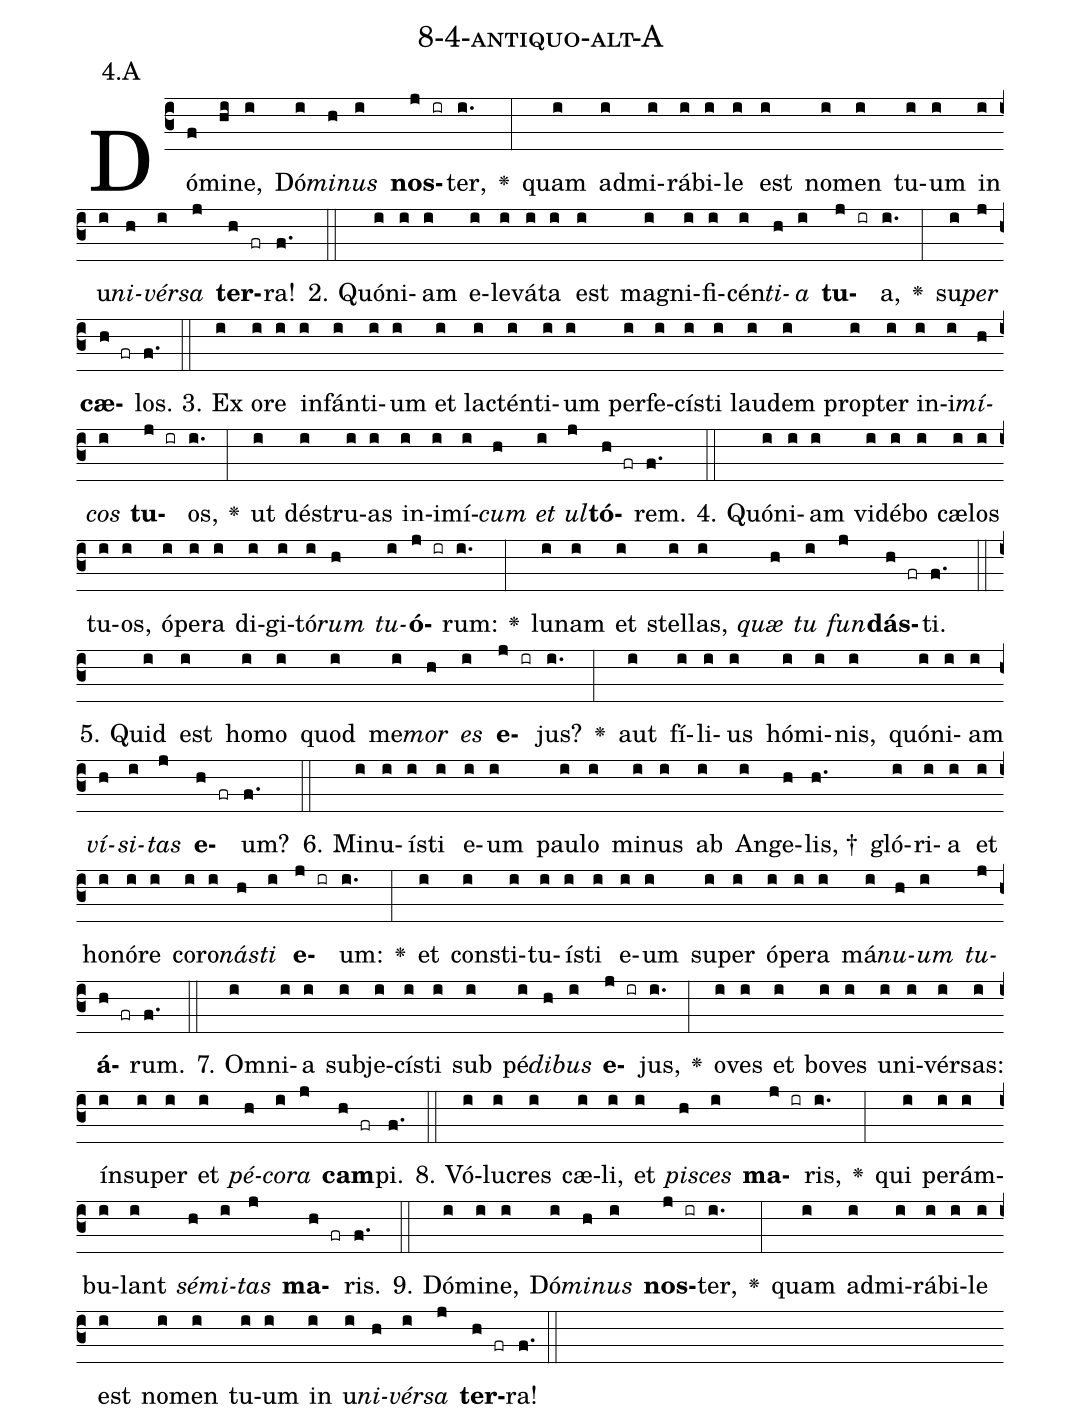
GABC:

name: 8-4-antiquo-alt-A;
annotation: 4.A;
%%
(c3)Dó(f)mi(hi)ne,(i) Dó(i)<i>mi</i>(h)<i>nus</i>(i) <b>nos</b>(j ir)ter,(i.) <v>\greheightstar</v>(:) quam(i) ad(i)mi(i)rá(i)bi(i)le(i) est(i) no(i)men(i) tu(i)um(i) in(i) u(i)<i>ni</i>(h)<i>vér</i>(i)<i>sa</i>(j) <b>ter</b>(h fr)ra!(f.) (::)
2. Quón(i)i(i)am(i) e(i)le(i)vá(i)ta(i) est(i) ma(i)gni(i)fi(i)cén(i)<i>ti</i>(h)<i>a</i>(i) <b>tu</b>(j ir)a,(i.) <v>\greheightstar</v>(:) su(i)<i>per</i>(j) <b>cæ</b>(h fr)los.(f.) (::)
3. Ex(i) o(i)re(i) in(i)fán(i)ti(i)um(i) et(i) lac(i)tén(i)ti(i)um(i) per(i)fe(i)cís(i)ti(i) lau(i)dem(i) prop(i)ter(i) in(i)i(i)<i>mí</i>(h)<i>cos</i>(i) <b>tu</b>(j ir)os,(i.) <v>\greheightstar</v>(:) ut(i) dé(i)stru(i)as(i) in(i)i(i)mí(i)<i>cum</i>(h) <i>et</i>(i) <i>ul</i>(j)<b>tó</b>(h fr)rem.(f.) (::)
4. Quón(i)i(i)am(i) vi(i)dé(i)bo(i) cæ(i)los(i) tu(i)os,(i) ó(i)pe(i)ra(i) di(i)gi(i)tó(i)<i>rum</i>(h) <i>tu</i>(i)<b>ó</b>(j ir)rum:(i.) <v>\greheightstar</v>(:) lu(i)nam(i) et(i) stel(i)las,(i) <i>quæ</i>(h) <i>tu</i>(i) <i>fun</i>(j)<b>dás</b>(h fr)ti.(f.) (::)
5. Quid(i) est(i) ho(i)mo(i) quod(i) me(i)<i>mor</i>(h) <i>es</i>(i) <b>e</b>(j ir)jus?(i.) <v>\greheightstar</v>(:) aut(i) fí(i)li(i)us(i) hó(i)mi(i)nis,(i) quón(i)i(i)am(i) <i>ví</i>(h)<i>si</i>(i)<i>tas</i>(j) <b>e</b>(h fr)um?(f.) (::)
6. Mi(i)nu(i)ís(i)ti(i) e(i)um(i) pau(i)lo(i) mi(i)nus(i) ab(i) An(i)ge(h)lis, †(h.) gló(i)ri(i)a(i) et(i) ho(i)nó(i)re(i) co(i)ro(i)<i>nás</i>(h)<i>ti</i>(i) <b>e</b>(j ir)um:(i.) <v>\greheightstar</v>(:) et(i) con(i)sti(i)tu(i)ís(i)ti(i) e(i)um(i) su(i)per(i) ó(i)pe(i)ra(i) má(i)<i>nu</i>(h)<i>um</i>(i) <i>tu</i>(j)<b>á</b>(h fr)rum.(f.) (::)
7. Om(i)ni(i)a(i) sub(i)je(i)cís(i)ti(i) sub(i) pé(i)<i>di</i>(h)<i>bus</i>(i) <b>e</b>(j ir)jus,(i.) <v>\greheightstar</v>(:) o(i)ves(i) et(i) bo(i)ves(i) u(i)ni(i)vér(i)sas:(i) ín(i)su(i)per(i) et(i) <i>pé</i>(h)<i>co</i>(i)<i>ra</i>(j) <b>cam</b>(h fr)pi.(f.) (::)
8. Vó(i)lu(i)cres(i) cæ(i)li,(i) et(i) <i>pi</i>(h)<i>sces</i>(i) <b>ma</b>(j ir)ris,(i.) <v>\greheightstar</v>(:) qui(i) per(i)ám(i)bu(i)lant(i) <i>sé</i>(h)<i>mi</i>(i)<i>tas</i>(j) <b>ma</b>(h fr)ris.(f.) (::)
9. Dó(i)mi(i)ne,(i) Dó(i)<i>mi</i>(h)<i>nus</i>(i) <b>nos</b>(j ir)ter,(i.) <v>\greheightstar</v>(:) quam(i) ad(i)mi(i)rá(i)bi(i)le(i) est(i) no(i)men(i) tu(i)um(i) in(i) u(i)<i>ni</i>(h)<i>vér</i>(i)<i>sa</i>(j) <b>ter</b>(h fr)ra!(f.) (::)
